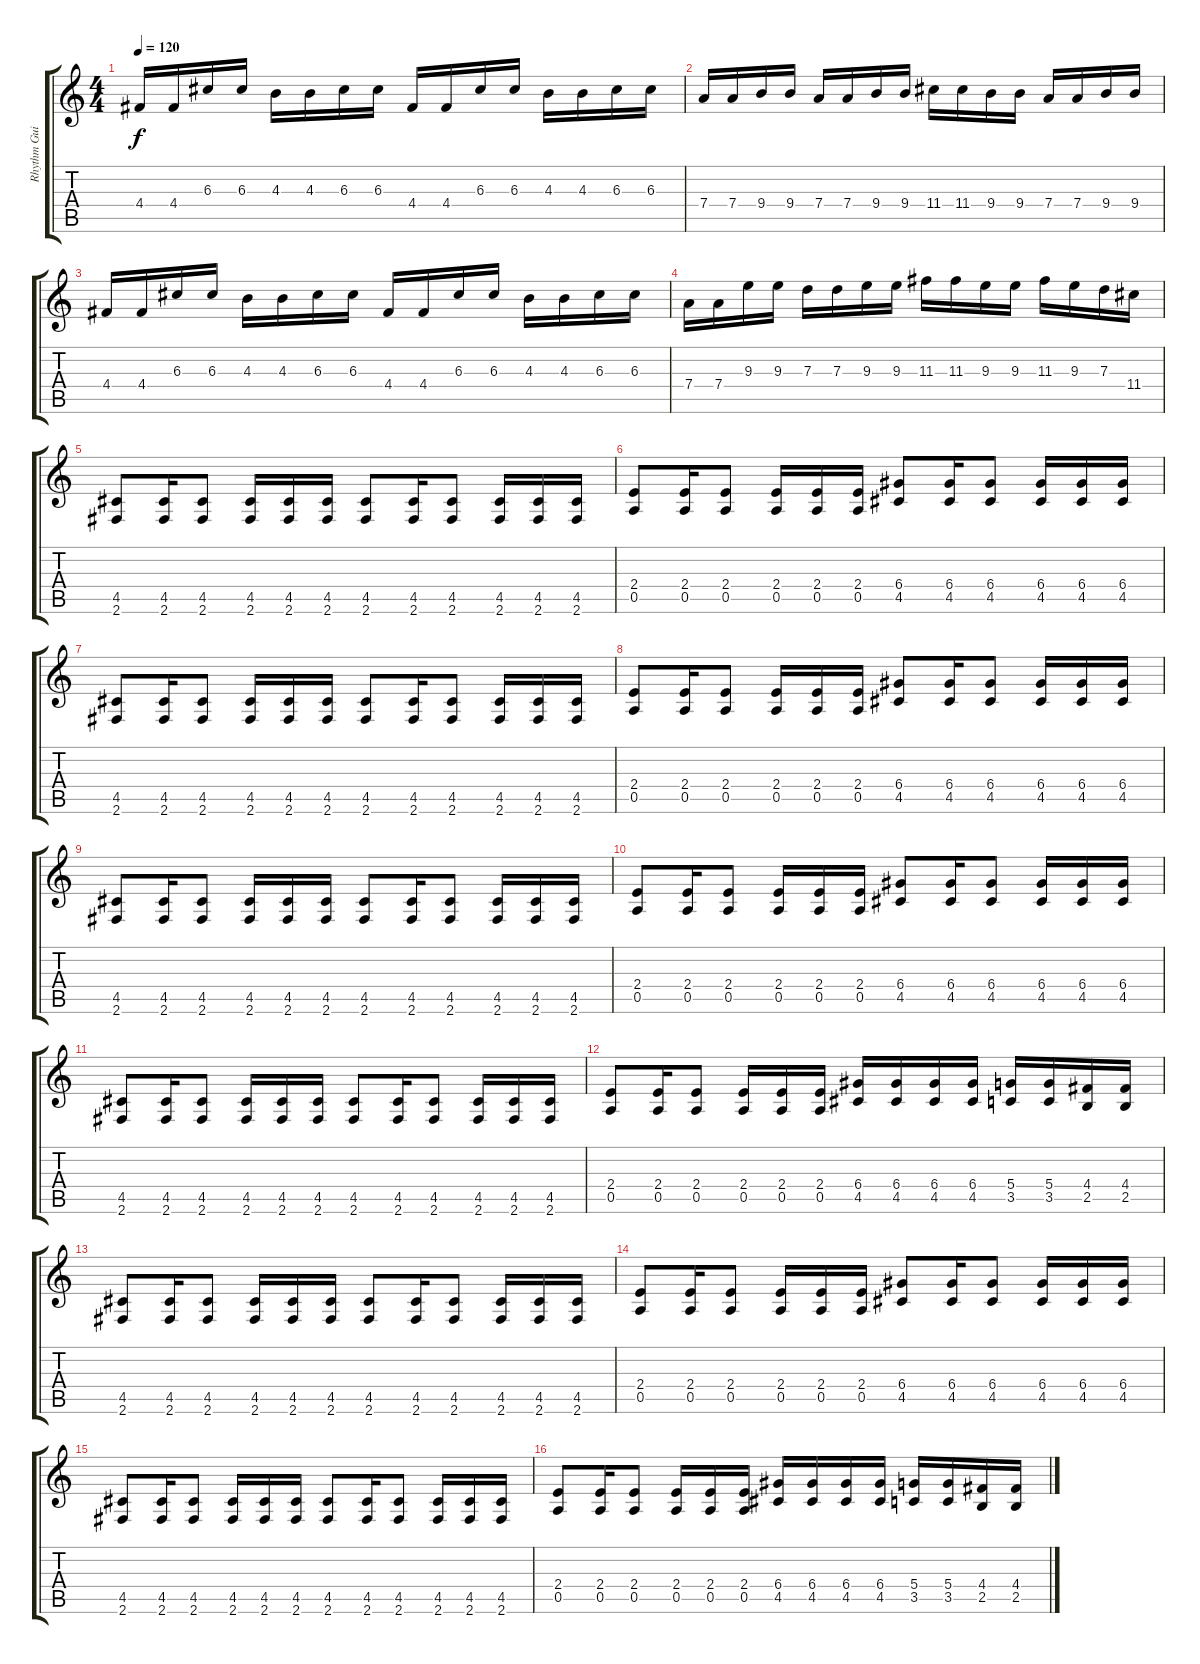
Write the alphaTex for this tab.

\track ("Rhythm Guitar" "Rhythm Gui") {instrument distortionguitar}
\staff {score tabs}
\tuning (E4 B3 G3 D3 A2 E2) {hide}
\ts (4 4)
\tempo 120
\clef g2
\ks c
4.4.16{dy f} 4.4.16 6.3.16 6.3.16 4.3.16 4.3.16 6.3.16 6.3.16 4.4.16 4.4.16 6.3.16 6.3.16 4.3.16 4.3.16 6.3.16 6.3.16 |
7.4.16 7.4.16 9.4.16 9.4.16 7.4.16 7.4.16 9.4.16 9.4.16 11.4.16 11.4.16 9.4.16 9.4.16 7.4.16 7.4.16 9.4.16 9.4.16 |
4.4.16 4.4.16 6.3.16 6.3.16 4.3.16 4.3.16 6.3.16 6.3.16 4.4.16 4.4.16 6.3.16 6.3.16 4.3.16 4.3.16 6.3.16 6.3.16 |
7.4.16 7.4.16 9.3.16 9.3.16 7.3.16 7.3.16 9.3.16 9.3.16 11.3.16 11.3.16 9.3.16 9.3.16 11.3.16 9.3.16 7.3.16 11.4.16 |
(4.5 2.6).8 (4.5 2.6).16 (4.5 2.6).8 (4.5 2.6).16 (4.5 2.6).16 (4.5 2.6).16 (4.5 2.6).8 (4.5 2.6).16 (4.5 2.6).8 (4.5 2.6).16 (4.5 2.6).16 (4.5 2.6).16 |
(2.4 0.5).8 (2.4 0.5).16 (2.4 0.5).8 (2.4 0.5).16 (2.4 0.5).16 (2.4 0.5).16 (6.4 4.5).8 (6.4 4.5).16 (6.4 4.5).8 (6.4 4.5).16 (6.4 4.5).16 (6.4 4.5).16 |
(4.5 2.6).8 (4.5 2.6).16 (4.5 2.6).8 (4.5 2.6).16 (4.5 2.6).16 (4.5 2.6).16 (4.5 2.6).8 (4.5 2.6).16 (4.5 2.6).8 (4.5 2.6).16 (4.5 2.6).16 (4.5 2.6).16 |
(2.4 0.5).8 (2.4 0.5).16 (2.4 0.5).8 (2.4 0.5).16 (2.4 0.5).16 (2.4 0.5).16 (6.4 4.5).8 (6.4 4.5).16 (6.4 4.5).8 (6.4 4.5).16 (6.4 4.5).16 (6.4 4.5).16 |
(4.5 2.6).8 (4.5 2.6).16 (4.5 2.6).8 (4.5 2.6).16 (4.5 2.6).16 (4.5 2.6).16 (4.5 2.6).8 (4.5 2.6).16 (4.5 2.6).8 (4.5 2.6).16 (4.5 2.6).16 (4.5 2.6).16 |
(2.4 0.5).8 (2.4 0.5).16 (2.4 0.5).8 (2.4 0.5).16 (2.4 0.5).16 (2.4 0.5).16 (6.4 4.5).8 (6.4 4.5).16 (6.4 4.5).8 (6.4 4.5).16 (6.4 4.5).16 (6.4 4.5).16 |
(4.5 2.6).8 (4.5 2.6).16 (4.5 2.6).8 (4.5 2.6).16 (4.5 2.6).16 (4.5 2.6).16 (4.5 2.6).8 (4.5 2.6).16 (4.5 2.6).8 (4.5 2.6).16 (4.5 2.6).16 (4.5 2.6).16 |
(2.4 0.5).8 (2.4 0.5).16 (2.4 0.5).8 (2.4 0.5).16 (2.4 0.5).16 (2.4 0.5).16 (6.4 4.5).16 (6.4 4.5).16 (6.4 4.5).16 (6.4 4.5).16 (5.4 3.5).16 (5.4 3.5).16 (4.4 2.5).16 (4.4 2.5).16 |
(4.5 2.6).8 (4.5 2.6).16 (4.5 2.6).8 (4.5 2.6).16 (4.5 2.6).16 (4.5 2.6).16 (4.5 2.6).8 (4.5 2.6).16 (4.5 2.6).8 (4.5 2.6).16 (4.5 2.6).16 (4.5 2.6).16 |
(2.4 0.5).8 (2.4 0.5).16 (2.4 0.5).8 (2.4 0.5).16 (2.4 0.5).16 (2.4 0.5).16 (6.4 4.5).8 (6.4 4.5).16 (6.4 4.5).8 (6.4 4.5).16 (6.4 4.5).16 (6.4 4.5).16 |
(4.5 2.6).8 (4.5 2.6).16 (4.5 2.6).8 (4.5 2.6).16 (4.5 2.6).16 (4.5 2.6).16 (4.5 2.6).8 (4.5 2.6).16 (4.5 2.6).8 (4.5 2.6).16 (4.5 2.6).16 (4.5 2.6).16 |
(2.4 0.5).8 (2.4 0.5).16 (2.4 0.5).8 (2.4 0.5).16 (2.4 0.5).16 (2.4 0.5).16 (6.4 4.5).16 (6.4 4.5).16 (6.4 4.5).16 (6.4 4.5).16 (5.4 3.5).16 (5.4 3.5).16 (4.4 2.5).16 (4.4 2.5).16
